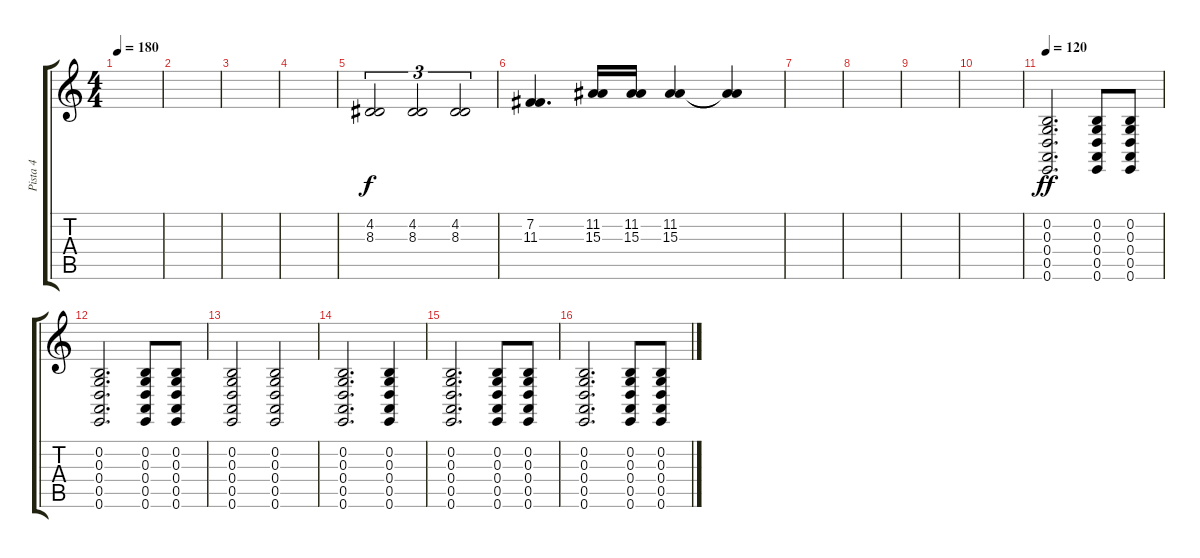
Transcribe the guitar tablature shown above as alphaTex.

\track ("Pista 4" "Pista 4") {instrument timpani}
\staff {score tabs}
\tuning (E4 B3 G3 D3 A2 E2) {hide}
\ts (4 4)
\tempo 180
\clef g2
\ks c
|
|
|
|
(4.2 8.3).2{tu (3 2)} (4.2 8.3).2{tu (3 2)} (4.2 8.3).2{tu (3 2)} |
(7.2 11.3).4{d} (11.2 15.3).16 (11.2 15.3).16 (11.2 15.3).4 (11.2{t} 15.3{t}).4 |
|
|
|
|
\tempo 120
(0.2 0.3 0.4 0.5 0.6).2{d dy ff volume 10 balance 8 instrument timpani} (0.2 0.3 0.4 0.5 0.6).8 (0.2 0.3 0.4 0.5 0.6).8 |
(0.2 0.3 0.4 0.5 0.6).2{d} (0.2 0.3 0.4 0.5 0.6).8 (0.2 0.3 0.4 0.5 0.6).8 |
(0.2 0.3 0.4 0.5 0.6).2 (0.2 0.3 0.4 0.5 0.6).2 |
(0.2 0.3 0.4 0.5 0.6).2{d} (0.2 0.3 0.4 0.5 0.6).4 |
(0.2 0.3 0.4 0.5 0.6).2{d} (0.2 0.3 0.4 0.5 0.6).8 (0.2 0.3 0.4 0.5 0.6).8 |
(0.2 0.3 0.4 0.5 0.6).2{d} (0.2 0.3 0.4 0.5 0.6).8 (0.2 0.3 0.4 0.5 0.6).8
